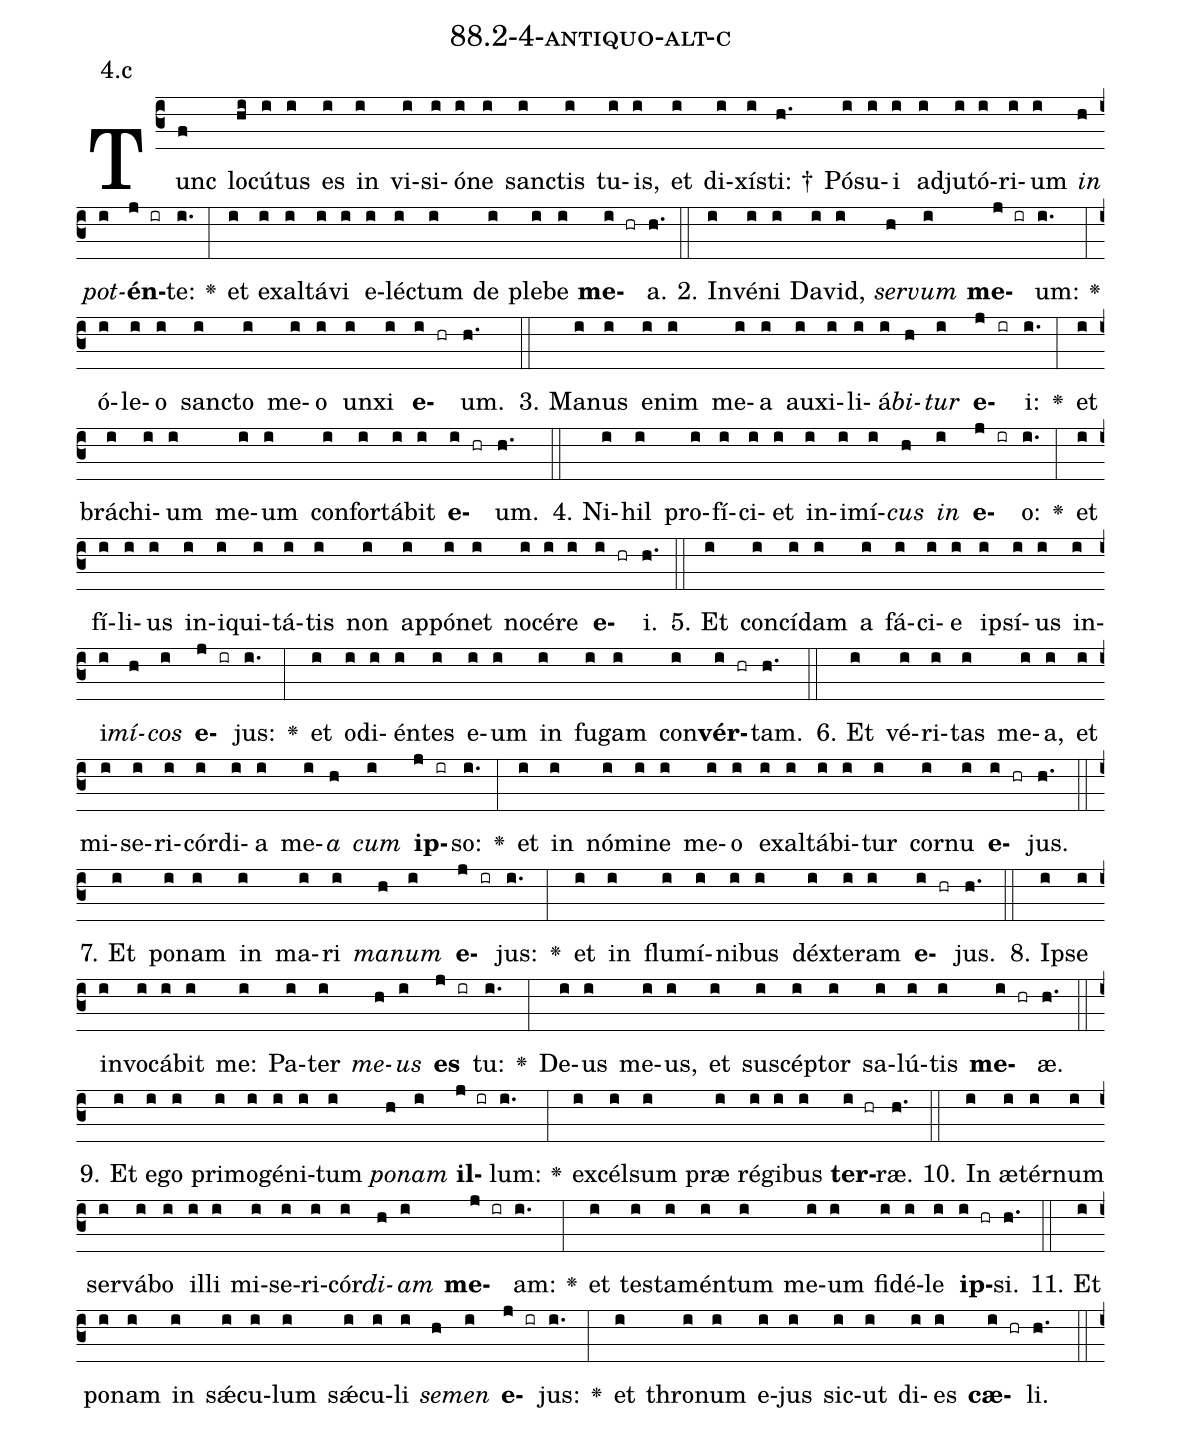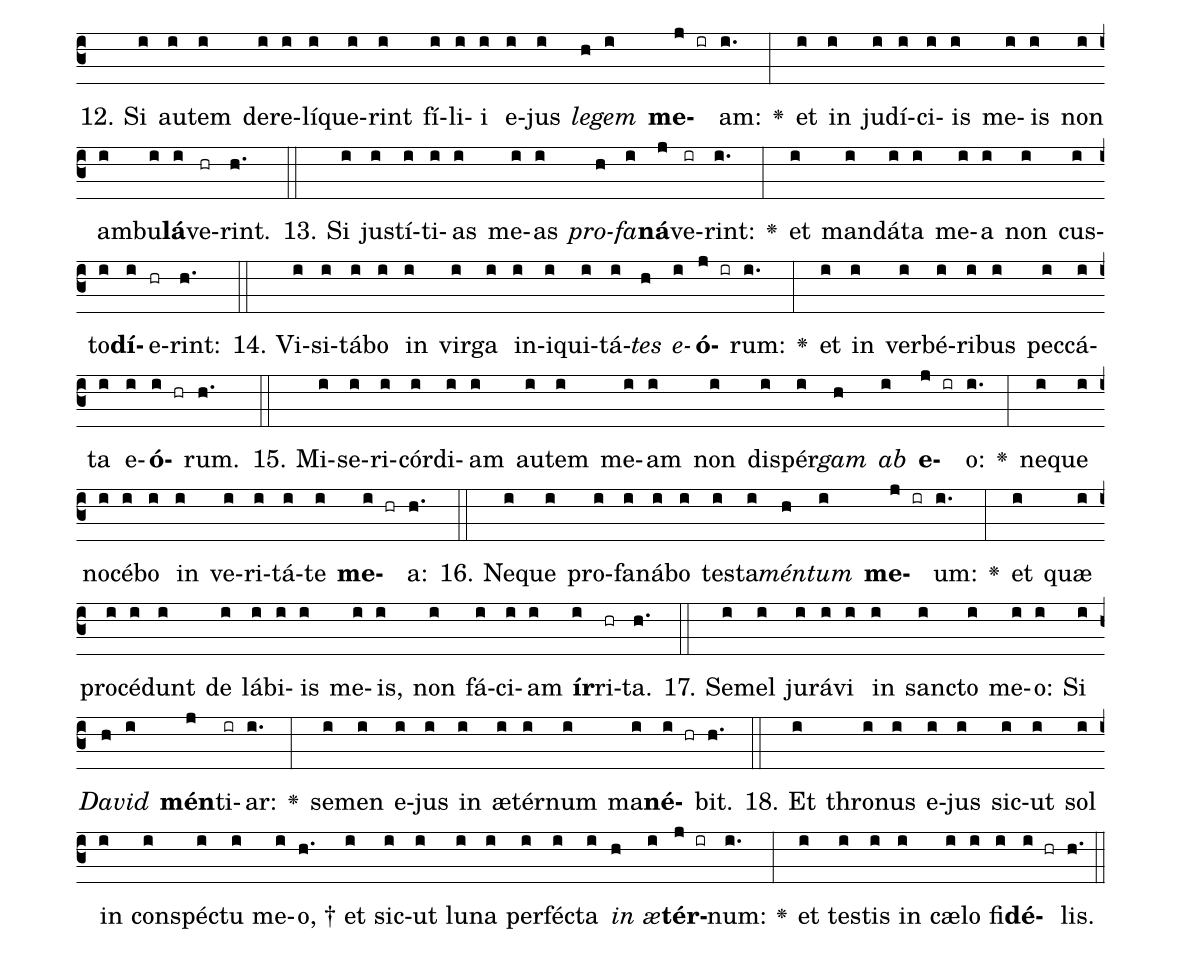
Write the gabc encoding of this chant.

name: 88.2-4-antiquo-alt-c;
annotation: 4.c;
%%
(c3)Tunc(f) lo(hi)cú(i)tus(i) es(i) in(i) vi(i)si(i)ó(i)ne(i) sanc(i)tis(i) tu(i)is,(i) et(i) di(i)xís(i)ti: †(h.) Pó(i)su(i)i(i) ad(i)ju(i)tó(i)ri(i)um(i) <i>in</i>(h) <i>pot</i>(i)<b>én</b>(j ir)te:(i.) <v>\greheightstar</v>(:) et(i) ex(i)al(i)tá(i)vi(i) e(i)léc(i)tum(i) de(i) ple(i)be(i) <b>me</b>(i hr)a.(h.) (::)
2. In(i)vé(i)ni(i) Da(i)vid,(i) <i>ser</i>(h)<i>vum</i>(i) <b>me</b>(j ir)um:(i.) <v>\greheightstar</v>(:) ó(i)le(i)o(i) sanc(i)to(i) me(i)o(i) un(i)xi(i) <b>e</b>(i hr)um.(h.) (::)
3. Ma(i)nus(i) e(i)nim(i) me(i)a(i) au(i)xi(i)li(i)á(i)<i>bi</i>(h)<i>tur</i>(i) <b>e</b>(j ir)i:(i.) <v>\greheightstar</v>(:) et(i) brá(i)chi(i)um(i) me(i)um(i) con(i)for(i)tá(i)bit(i) <b>e</b>(i hr)um.(h.) (::)
4. Ni(i)hil(i) pro(i)fí(i)ci(i)et(i) in(i)i(i)mí(i)<i>cus</i>(h) <i>in</i>(i) <b>e</b>(j ir)o:(i.) <v>\greheightstar</v>(:) et(i) fí(i)li(i)us(i) in(i)i(i)qui(i)tá(i)tis(i) non(i) ap(i)pó(i)net(i) no(i)cé(i)re(i) <b>e</b>(i hr)i.(h.) (::)
5. Et(i) con(i)cí(i)dam(i) a(i) fá(i)ci(i)e(i) ip(i)sí(i)us(i) in(i)i(i)<i>mí</i>(h)<i>cos</i>(i) <b>e</b>(j ir)jus:(i.) <v>\greheightstar</v>(:) et(i) o(i)di(i)én(i)tes(i) e(i)um(i) in(i) fu(i)gam(i) con(i)<b>vér</b>(i hr)tam.(h.) (::)
6. Et(i) vé(i)ri(i)tas(i) me(i)a,(i) et(i) mi(i)se(i)ri(i)cór(i)di(i)a(i) me(i)<i>a</i>(h) <i>cum</i>(i) <b>ip</b>(j ir)so:(i.) <v>\greheightstar</v>(:) et(i) in(i) nó(i)mi(i)ne(i) me(i)o(i) ex(i)al(i)tá(i)bi(i)tur(i) cor(i)nu(i) <b>e</b>(i hr)jus.(h.) (::)
7. Et(i) po(i)nam(i) in(i) ma(i)ri(i) <i>ma</i>(h)<i>num</i>(i) <b>e</b>(j ir)jus:(i.) <v>\greheightstar</v>(:) et(i) in(i) flu(i)mí(i)ni(i)bus(i) déx(i)te(i)ram(i) <b>e</b>(i hr)jus.(h.) (::)
8. Ip(i)se(i) in(i)vo(i)cá(i)bit(i) me:(i) Pa(i)ter(i) <i>me</i>(h)<i>us</i>(i) <b>es</b>(j ir) tu:(i.) <v>\greheightstar</v>(:) De(i)us(i) me(i)us,(i) et(i) su(i)scép(i)tor(i) sa(i)lú(i)tis(i) <b>me</b>(i hr)æ.(h.) (::)
9. Et(i) e(i)go(i) pri(i)mo(i)gé(i)ni(i)tum(i) <i>po</i>(h)<i>nam</i>(i) <b>il</b>(j ir)lum:(i.) <v>\greheightstar</v>(:) ex(i)cél(i)sum(i) præ(i) ré(i)gi(i)bus(i) <b>ter</b>(i hr)ræ.(h.) (::)
10. In(i) æ(i)tér(i)num(i) ser(i)vá(i)bo(i) il(i)li(i) mi(i)se(i)ri(i)cór(i)<i>di</i>(h)<i>am</i>(i) <b>me</b>(j ir)am:(i.) <v>\greheightstar</v>(:) et(i) tes(i)ta(i)mén(i)tum(i) me(i)um(i) fi(i)dé(i)le(i) <b>ip</b>(i hr)si.(h.) (::)
11. Et(i) po(i)nam(i) in(i) sǽ(i)cu(i)lum(i) sǽ(i)cu(i)li(i) <i>se</i>(h)<i>men</i>(i) <b>e</b>(j ir)jus:(i.) <v>\greheightstar</v>(:) et(i) thro(i)num(i) e(i)jus(i) sic(i)ut(i) di(i)es(i) <b>cæ</b>(i hr)li.(h.) (::)
12. Si(i) au(i)tem(i) de(i)re(i)lí(i)que(i)rint(i) fí(i)li(i)i(i) e(i)jus(i) <i>le</i>(h)<i>gem</i>(i) <b>me</b>(j ir)am:(i.) <v>\greheightstar</v>(:) et(i) in(i) ju(i)dí(i)ci(i)is(i) me(i)is(i) non(i) am(i)bu(i)<b>lá</b>(i)ve(hr)rint.(h.) (::)
13. Si(i) jus(i)tí(i)ti(i)as(i) me(i)as(i) <i>pro</i>(h)<i>fa</i>(i)<b>ná</b>(j)ve(ir)rint:(i.) <v>\greheightstar</v>(:) et(i) man(i)dá(i)ta(i) me(i)a(i) non(i) cus(i)to(i)<b>dí</b>(i)e(hr)rint:(h.) (::)
14. Vi(i)si(i)tá(i)bo(i) in(i) vir(i)ga(i) in(i)i(i)qui(i)tá(i)<i>tes</i>(h) <i>e</i>(i)<b>ó</b>(j ir)rum:(i.) <v>\greheightstar</v>(:) et(i) in(i) ver(i)bé(i)ri(i)bus(i) pec(i)cá(i)ta(i) e(i)<b>ó</b>(i hr)rum.(h.) (::)
15. Mi(i)se(i)ri(i)cór(i)di(i)am(i) au(i)tem(i) me(i)am(i) non(i) di(i)spér(i)<i>gam</i>(h) <i>ab</i>(i) <b>e</b>(j ir)o:(i.) <v>\greheightstar</v>(:) ne(i)que(i) no(i)cé(i)bo(i) in(i) ve(i)ri(i)tá(i)te(i) <b>me</b>(i hr)a:(h.) (::)
16. Ne(i)que(i) pro(i)fa(i)ná(i)bo(i) tes(i)ta(i)<i>mén</i>(h)<i>tum</i>(i) <b>me</b>(j ir)um:(i.) <v>\greheightstar</v>(:) et(i) quæ(i) pro(i)cé(i)dunt(i) de(i) lá(i)bi(i)is(i) me(i)is,(i) non(i) fá(i)ci(i)am(i) <b>ír</b>(i)ri(hr)ta.(h.) (::)
17. Se(i)mel(i) ju(i)rá(i)vi(i) in(i) sanc(i)to(i) me(i)o:(i) Si(i) <i>Da</i>(h)<i>vid</i>(i) <b>mén</b>(j)ti(ir)ar:(i.) <v>\greheightstar</v>(:) se(i)men(i) e(i)jus(i) in(i) æ(i)tér(i)num(i) ma(i)<b>né</b>(i hr)bit.(h.) (::)
18. Et(i) thro(i)nus(i) e(i)jus(i) sic(i)ut(i) sol(i) in(i) con(i)spéc(i)tu(i) me(i)o, †(h.) et(i) sic(i)ut(i) lu(i)na(i) per(i)féc(i)ta(i) <i>in</i>(h) <i>æ</i>(i)<b>tér</b>(j ir)num:(i.) <v>\greheightstar</v>(:) et(i) tes(i)tis(i) in(i) cæ(i)lo(i) fi(i)<b>dé</b>(i hr)lis.(h.) (::)
